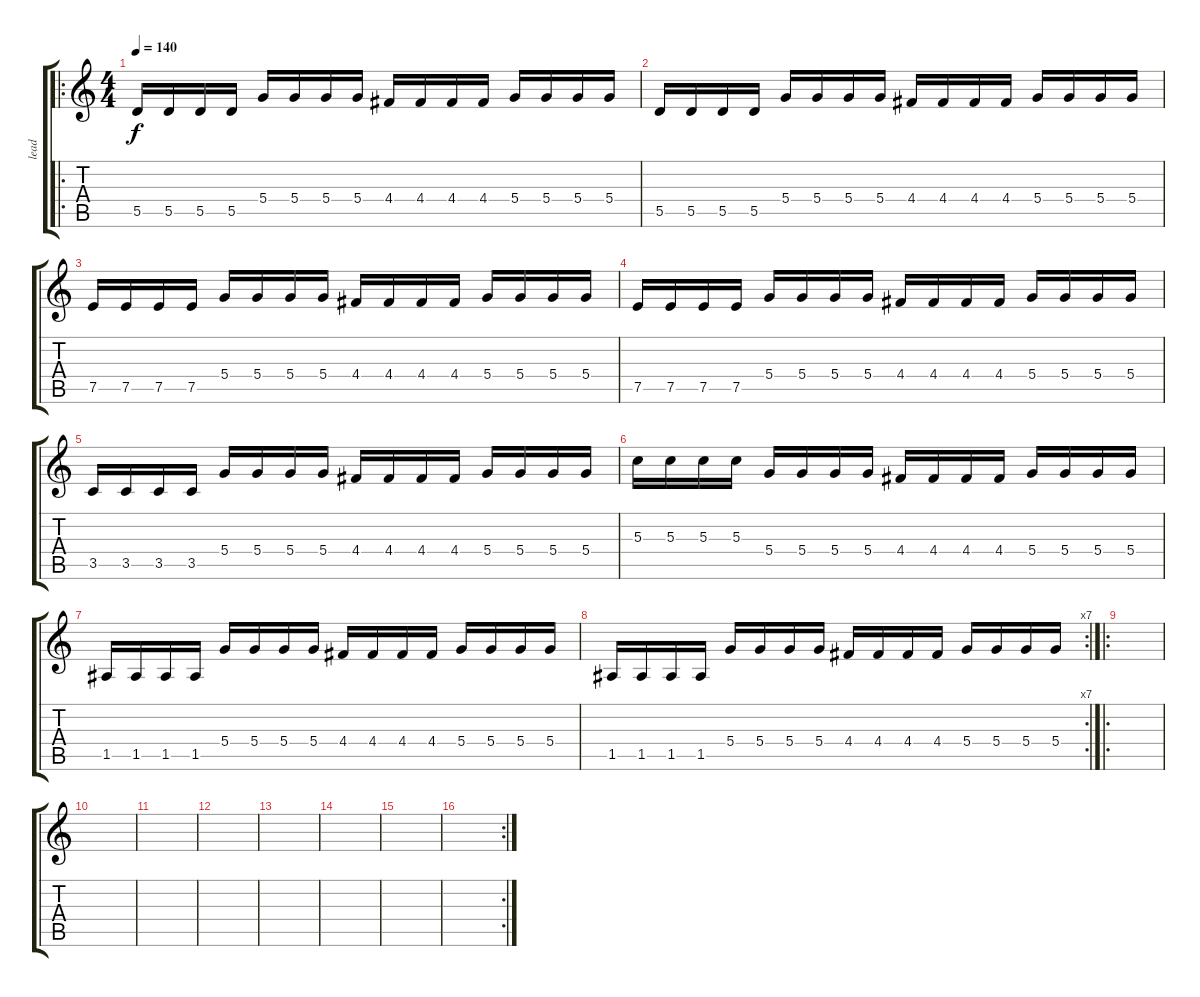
\track ("lead" "lead") {instrument distortionguitar}
\staff {score tabs}
\tuning (E4 B3 G3 D3 A2 E2) {hide}
\ro
\ts (4 4)
\tempo 140
\clef g2
\ks c
5.5.16{dy f} 5.5.16 5.5.16 5.5.16 5.4.16 5.4.16 5.4.16 5.4.16 4.4.16 4.4.16 4.4.16 4.4.16 5.4.16 5.4.16 5.4.16 5.4.16 |
5.5.16 5.5.16 5.5.16 5.5.16 5.4.16 5.4.16 5.4.16 5.4.16 4.4.16 4.4.16 4.4.16 4.4.16 5.4.16 5.4.16 5.4.16 5.4.16 |
7.5.16 7.5.16 7.5.16 7.5.16 5.4.16 5.4.16 5.4.16 5.4.16 4.4.16 4.4.16 4.4.16 4.4.16 5.4.16 5.4.16 5.4.16 5.4.16 |
7.5.16 7.5.16 7.5.16 7.5.16 5.4.16 5.4.16 5.4.16 5.4.16 4.4.16 4.4.16 4.4.16 4.4.16 5.4.16 5.4.16 5.4.16 5.4.16 |
3.5.16 3.5.16 3.5.16 3.5.16 5.4.16 5.4.16 5.4.16 5.4.16 4.4.16 4.4.16 4.4.16 4.4.16 5.4.16 5.4.16 5.4.16 5.4.16 |
5.3.16 5.3.16 5.3.16 5.3.16 5.4.16 5.4.16 5.4.16 5.4.16 4.4.16 4.4.16 4.4.16 4.4.16 5.4.16 5.4.16 5.4.16 5.4.16 |
1.5.16 1.5.16 1.5.16 1.5.16 5.4.16 5.4.16 5.4.16 5.4.16 4.4.16 4.4.16 4.4.16 4.4.16 5.4.16 5.4.16 5.4.16 5.4.16 |
\rc 7
1.5.16 1.5.16 1.5.16 1.5.16 5.4.16 5.4.16 5.4.16 5.4.16 4.4.16 4.4.16 4.4.16 4.4.16 5.4.16 5.4.16 5.4.16 5.4.16 |
\ro
|
|
|
|
|
|
|
\rc 2
